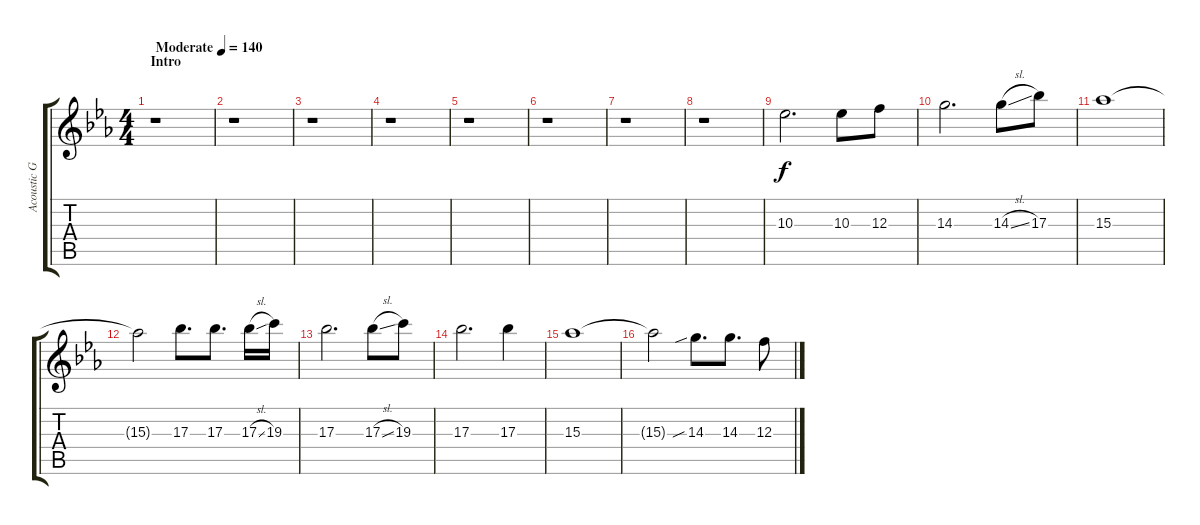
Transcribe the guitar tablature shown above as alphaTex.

\track ("Acoustic Guitar III" "Acoustic G") {instrument acousticguitarsteel}
\staff {score tabs}
\tuning (D4 A3 F3 C3 G2 C2) {hide}
\ts (4 4)
\section ("" "Intro")
\tempo (140 "Moderate")
\clef g2
\ks eb
r.1{dy f instrument acousticguitarsteel} |
r.1 |
r.1 |
r.1 |
r.1 |
r.1 |
r.1 |
r.1 |
10.3.2{d} 10.3.8 12.3.8 |
14.3.2{d} 14.3{sl}.8 17.3.8 |
15.3.1 |
15.3{t}.2 17.3.8{d} 17.3.8{d} 17.3{sl}.16 19.3.16 |
17.3.2{d} 17.3{sl}.8 19.3.8 |
17.3.2{d} 17.3.4 |
15.3.1 |
15.3{t}.2 14.3{sib}.8{d} 14.3.8{d} 12.3.8
